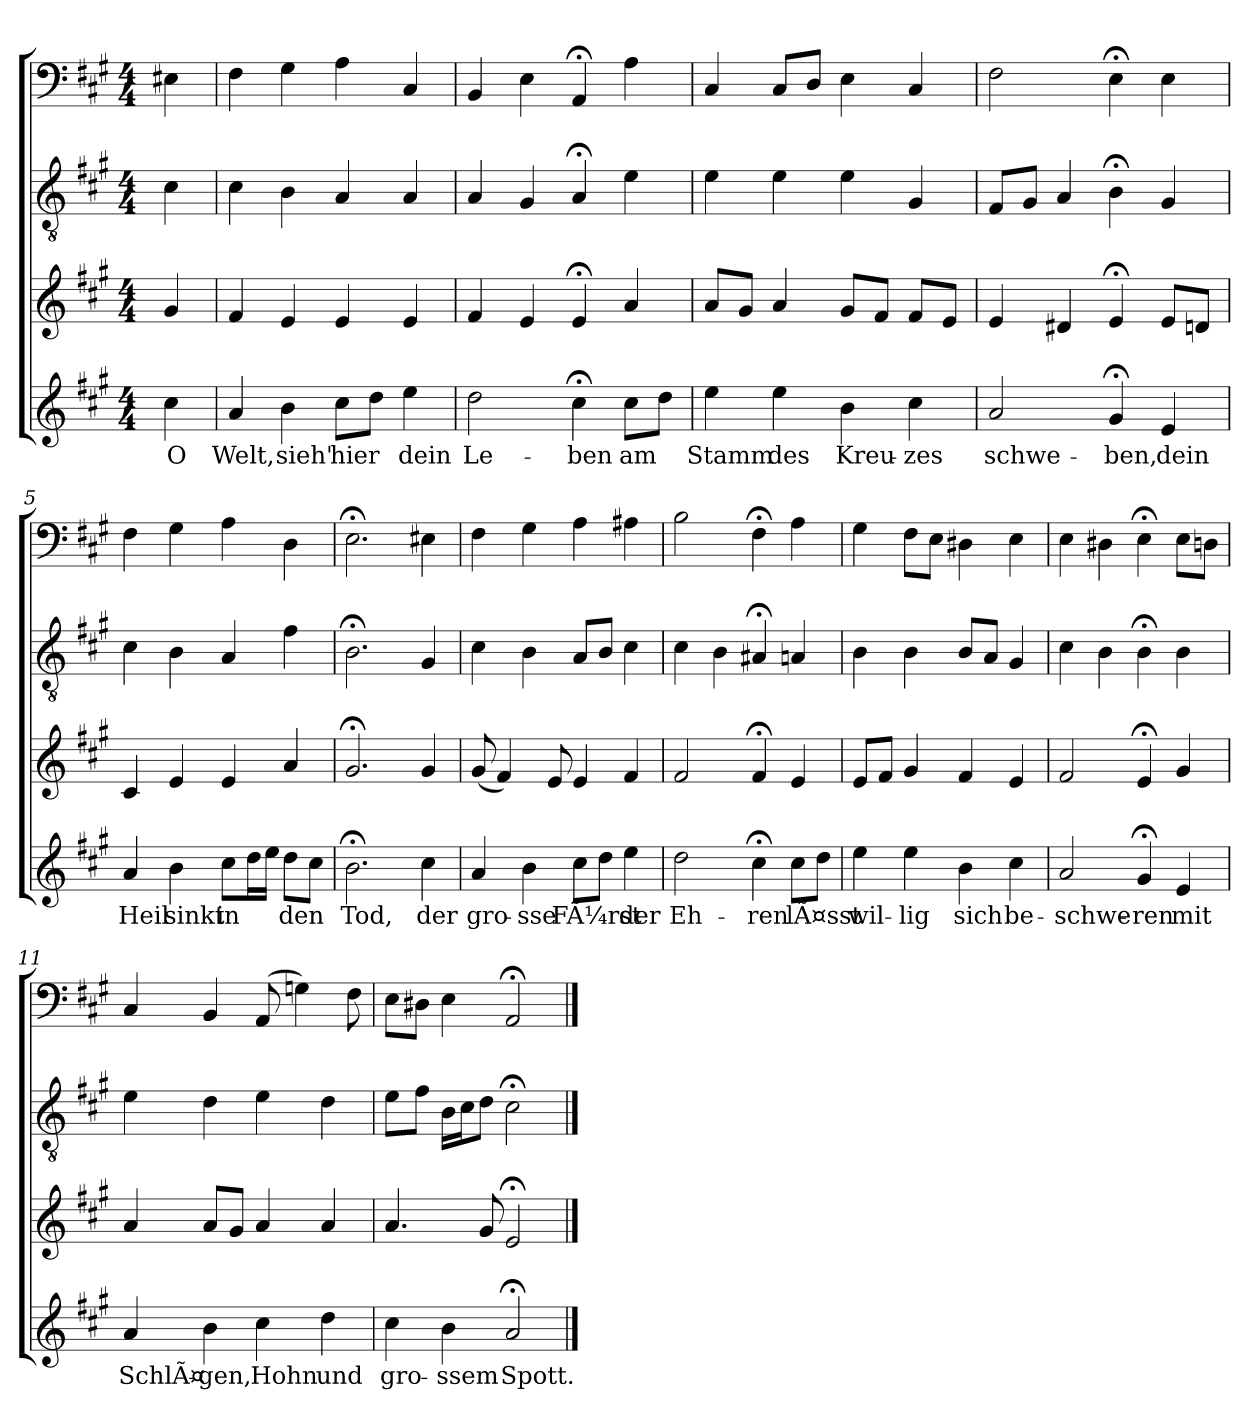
**kern	**text	**kern	**kern	**kern
*part4	*part4	*part3	*part2	*part1
*staff4	*staff4	*staff3	*staff2	*staff1
*clefG2	*	*clefG2	*clefGv2	*clefF4
*k[f#c#g#]	*	*k[f#c#g#]	*k[f#c#g#]	*k[f#c#g#]
*A:	*	*A:	*A:	*A:
*M4/4	*	*M4/4	*M4/4	*M4/4
=	=	=	=	=
4cc#	O	4g#	4c#	4E#X
=1	=1	=1	=1	=1
4a	Welt,	4f#	4c#	4F#
4b	sieh'	4e	4B	4G#
8cc#L	hier	4e	4A	4A
8ddJ	.	.	.	.
4ee	dein	4e	4A	4C#
=2	=2	=2	=2	=2
2dd	Le-	4f#	4A	4BB
.	.	4e	4G#	4E
4cc#;<	-ben	4e;<	4A;<	4AA;<
8cc#L	am	4a	4e	4A
8ddJ	.	.	.	.
=3	=3	=3	=3	=3
4ee	Stamm	8aL	4e	4C#
.	.	8g#J	.	.
4ee	des	4a	4e	8C#L
.	.	.	.	8DJ
4b	Kreu-	8g#L	4e	4E
.	.	8f#J	.	.
4cc#	-zes	8f#L	4G#	4C#
.	.	8eJ	.	.
=4	=4	=4	=4	=4
2a	schwe-	4e	8F#L	2F#
.	.	.	8G#J	.
.	.	4d#X	4A	.
4g#;<	-ben,	4e;<	4B;<	4E;<
4e	dein	8eL	4G#	4E
.	.	8dnJ	.	.
=5	=5	=5	=5	=5
4a	Heil	4c#	4c#	4F#
4b	sinkt	4e	4B	4G#
8cc#L	in	4e	4A	4A
16ddL	.	.	.	.
16eeJJ	.	.	.	.
8ddL	den	4a	4f#	4D
8cc#J	.	.	.	.
=6	=6	=6	=6	=6
2.b;<	Tod,	2.g#;<	2.B;<	2.E;<
4cc#	der	4g#	4G#	4E#X
=7	=7	=7	=7	=7
4a	gro-	(8g#	4c#	4F#
.	.	4f#)	.	.
4b	-sse	.	4B	4G#
.	.	8e	.	.
8cc#L	FÃ¼rst	4e	8AL	4A
8ddJ	.	.	8BJ	.
4ee	der	4f#	4c#	4A#X
=8	=8	=8	=8	=8
2dd	Eh-	2f#	4c#	2B
.	.	.	4B	.
4cc#;<	-ren	4f#;<	4A#X;<	4F#;<
8cc#L	lÃ¤sst	4e	4An	4A
8ddJ	.	.	.	.
=9	=9	=9	=9	=9
4ee	wil-	8eL	4B	4G#
.	.	8f#J	.	.
4ee	-lig	4g#	4B	8F#L
.	.	.	.	8EJ
4b	sich	4f#	8BL	4D#X
.	.	.	8AJ	.
4cc#	be-	4e	4G#	4E
=10	=10	=10	=10	=10
2a	-schwe-	2f#	4c#	4E
.	.	.	4B	4D#X
4g#;<	-ren	4e;<	4B;<	4E;<
4e	mit	4g#	4B	8EL
.	.	.	.	8DnJ
=11	=11	=11	=11	=11
4a	SchlÃ¤-	4a	4e	4C#
4b	-gen,	8aL	4d	4BB
.	.	8g#J	.	.
4cc#	Hohn	4a	4e	(8AA
.	.	.	.	4Gn)
4dd	und	4a	4d	.
.	.	.	.	8F#
=12	=12	=12	=12	=12
4cc#	gro-	4.a	8eL	8EL
.	.	.	8f#J	8D#XJ
4b	-ssem	.	16BLL	4E
.	.	.	16c#J	.
.	.	8g#	8dJ	.
2a;<	Spott.	2e;<	2c#;<	2AA;<
==	==	==	==	==
*-	*-	*-	*-	*-
